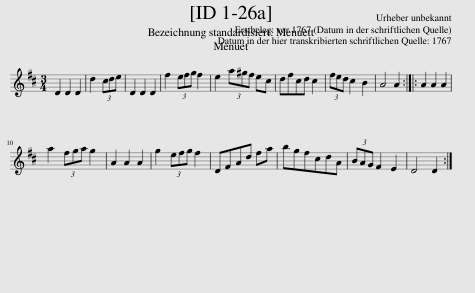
X:1
L:1/8
M:3/4
I:linebreak $
K:D
V:1 treble
V:1
 D2 D2 D2 | d2 (3cde | D2 D2 D2 | f2 (3efg f2 | e2 (3a^gf ec | %5
 dfcd c2 | (3fed c2 B2 | A4 A2 :: A2 A2 A2 |$ a2 (3fga g2 | %10
 A2 A2 A2 | g2 (3efg f2 | DFAd fa | bgfcdA | (3BAG F2 E2 | %15
 D4 D2 :| %16
